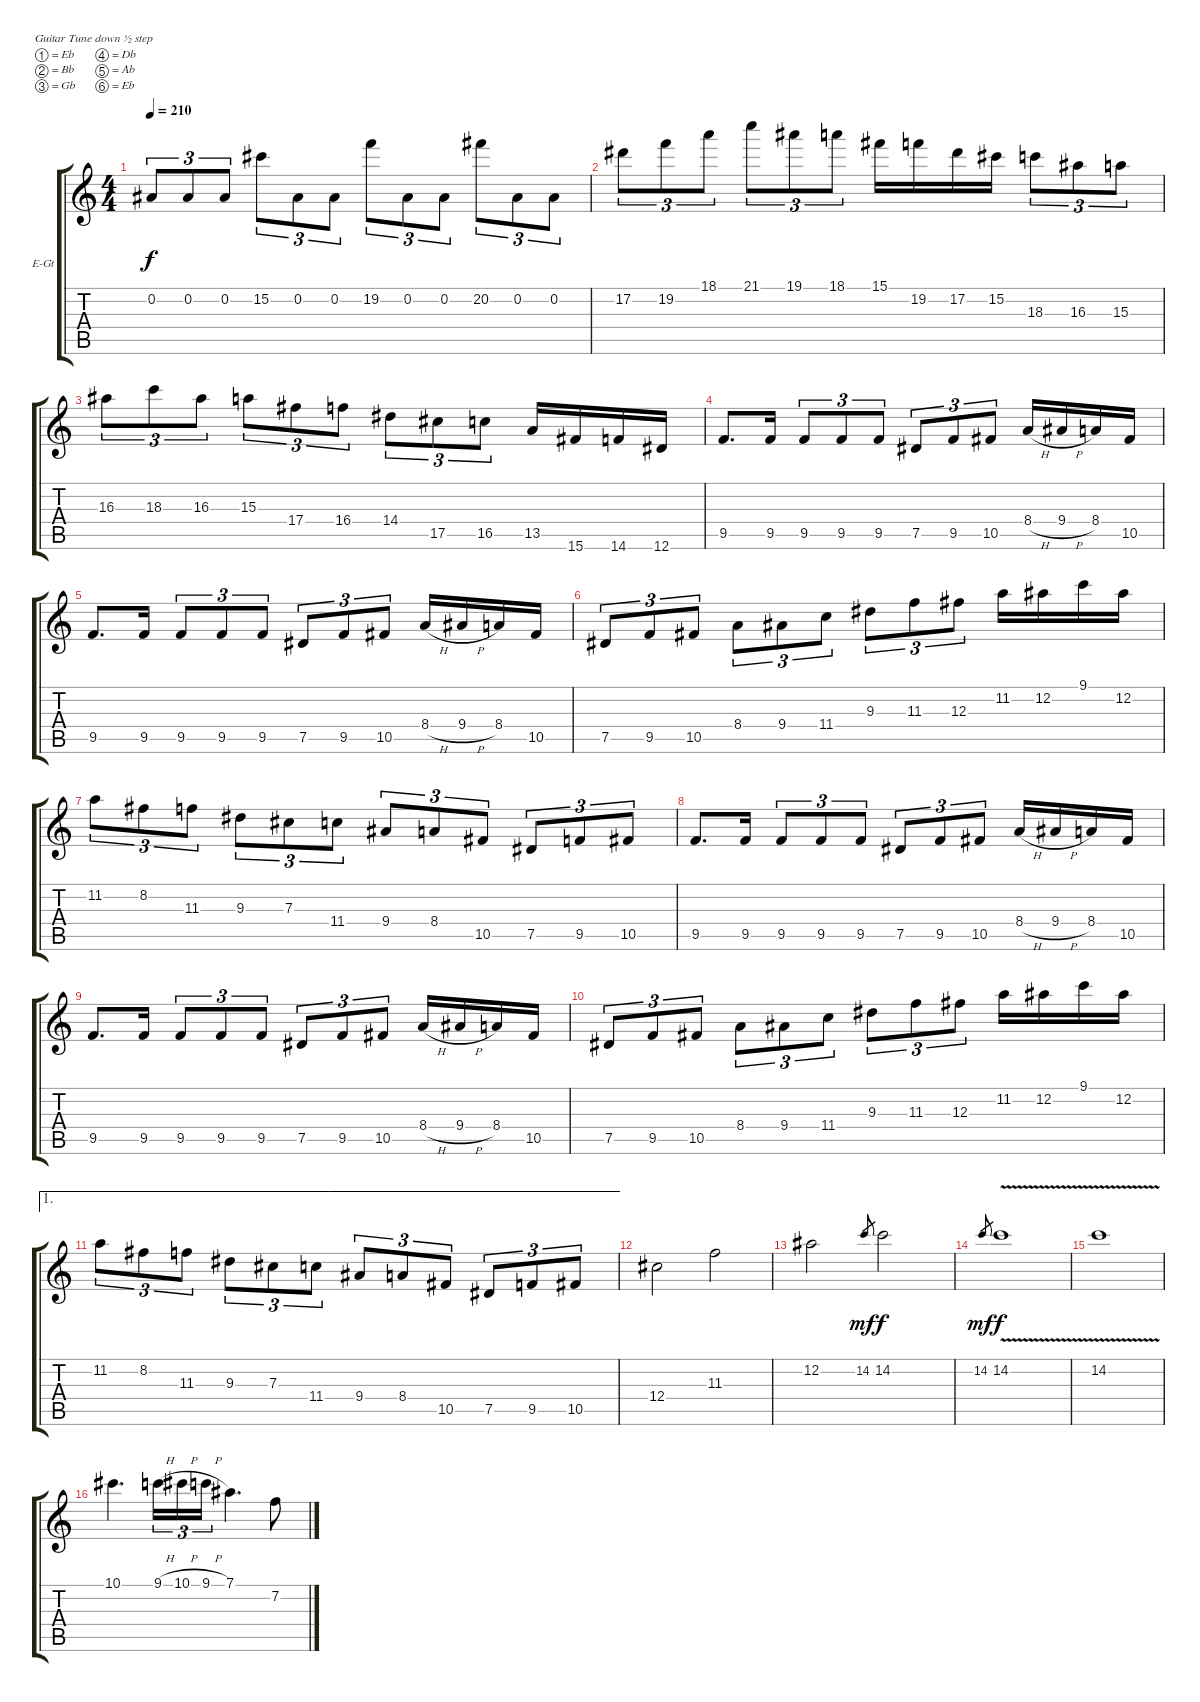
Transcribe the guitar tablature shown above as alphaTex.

\bracketExtendMode groupsimilarinstruments
\firstSystemTrackNameOrientation horizontal
\otherSystemsTrackNameOrientation horizontal
\track ("Malmsteen Líder" "E-Gt") {instrument distortionguitar}
\staff {score tabs}
\tuning (Eb4 Bb3 Gb3 Db3 Ab2 Eb2)
\ts (4 4)
\tempo 210
\clef g2
\ks c
0.2.8{tu (3 2) dy f} 0.2.8{tu (3 2)} 0.2.8{tu (3 2)} 15.2.8{tu (3 2)} 0.2.8{tu (3 2)} 0.2.8{tu (3 2)} 19.2.8{tu (3 2)} 0.2.8{tu (3 2)} 0.2.8{tu (3 2)} 20.2.8{tu (3 2)} 0.2.8{tu (3 2)} 0.2.8{tu (3 2)} |
17.2.8{tu (3 2)} 19.2.8{tu (3 2)} 18.1.8{tu (3 2)} 21.1.8{tu (3 2)} 19.1.8{tu (3 2)} 18.1.8{tu (3 2)} 15.1.16 19.2.16 17.2.16 15.2.16 18.3.8{tu (3 2)} 16.3.8{tu (3 2)} 15.3.8{tu (3 2)} |
16.3.8{tu (3 2)} 18.3.8{tu (3 2)} 16.3.8{tu (3 2)} 15.3.8{tu (3 2)} 17.4.8{tu (3 2)} 16.4.8{tu (3 2)} 14.4.8{tu (3 2)} 17.5.8{tu (3 2)} 16.5.8{tu (3 2)} 13.5.16 15.6.16 14.6.16 12.6.16 |
9.5.8{d} 9.5.16 9.5.8{tu (3 2)} 9.5.8{tu (3 2)} 9.5.8{tu (3 2)} 7.5.8{tu (3 2)} 9.5.8{tu (3 2)} 10.5.8{tu (3 2)} 8.4{h}.16 9.4{h}.16 8.4.16 10.5.16 |
9.5.8{d} 9.5.16 9.5.8{tu (3 2)} 9.5.8{tu (3 2)} 9.5.8{tu (3 2)} 7.5.8{tu (3 2)} 9.5.8{tu (3 2)} 10.5.8{tu (3 2)} 8.4{h}.16 9.4{h}.16 8.4.16 10.5.16 |
7.5.8{tu (3 2)} 9.5.8{tu (3 2)} 10.5.8{tu (3 2)} 8.4.8{tu (3 2)} 9.4.8{tu (3 2)} 11.4.8{tu (3 2)} 9.3.8{tu (3 2)} 11.3.8{tu (3 2)} 12.3.8{tu (3 2)} 11.2.16 12.2.16 9.1.16 12.2.16 |
11.2.8{tu (3 2)} 8.2.8{tu (3 2)} 11.3.8{tu (3 2)} 9.3.8{tu (3 2)} 7.3.8{tu (3 2)} 11.4.8{tu (3 2)} 9.4.8{tu (3 2)} 8.4.8{tu (3 2)} 10.5.8{tu (3 2)} 7.5.8{tu (3 2)} 9.5.8{tu (3 2)} 10.5.8{tu (3 2)} |
9.5.8{d} 9.5.16 9.5.8{tu (3 2)} 9.5.8{tu (3 2)} 9.5.8{tu (3 2)} 7.5.8{tu (3 2)} 9.5.8{tu (3 2)} 10.5.8{tu (3 2)} 8.4{h}.16 9.4{h}.16 8.4.16 10.5.16 |
9.5.8{d} 9.5.16 9.5.8{tu (3 2)} 9.5.8{tu (3 2)} 9.5.8{tu (3 2)} 7.5.8{tu (3 2)} 9.5.8{tu (3 2)} 10.5.8{tu (3 2)} 8.4{h}.16 9.4{h}.16 8.4.16 10.5.16 |
7.5.8{tu (3 2)} 9.5.8{tu (3 2)} 10.5.8{tu (3 2)} 8.4.8{tu (3 2)} 9.4.8{tu (3 2)} 11.4.8{tu (3 2)} 9.3.8{tu (3 2)} 11.3.8{tu (3 2)} 12.3.8{tu (3 2)} 11.2.16 12.2.16 9.1.16 12.2.16 |
\ae 1
11.2.8{tu (3 2)} 8.2.8{tu (3 2)} 11.3.8{tu (3 2)} 9.3.8{tu (3 2)} 7.3.8{tu (3 2)} 11.4.8{tu (3 2)} 9.4.8{tu (3 2)} 8.4.8{tu (3 2)} 10.5.8{tu (3 2)} 7.5.8{tu (3 2)} 9.5.8{tu (3 2)} 10.5.8{tu (3 2)} |
12.4.2 11.3.2 |
12.2.2 14.2.8{gr dy mf} 14.2.2{dy f} |
14.2.8{gr dy mf} 14.2{v}.1{dy f} |
14.2{v}.1 |
10.1.4{d} 9.1{h}.16{tu (3 2)} 10.1{h}.16{tu (3 2)} 9.1{h}.16{tu (3 2)} 7.1.4{d} 7.2.8
